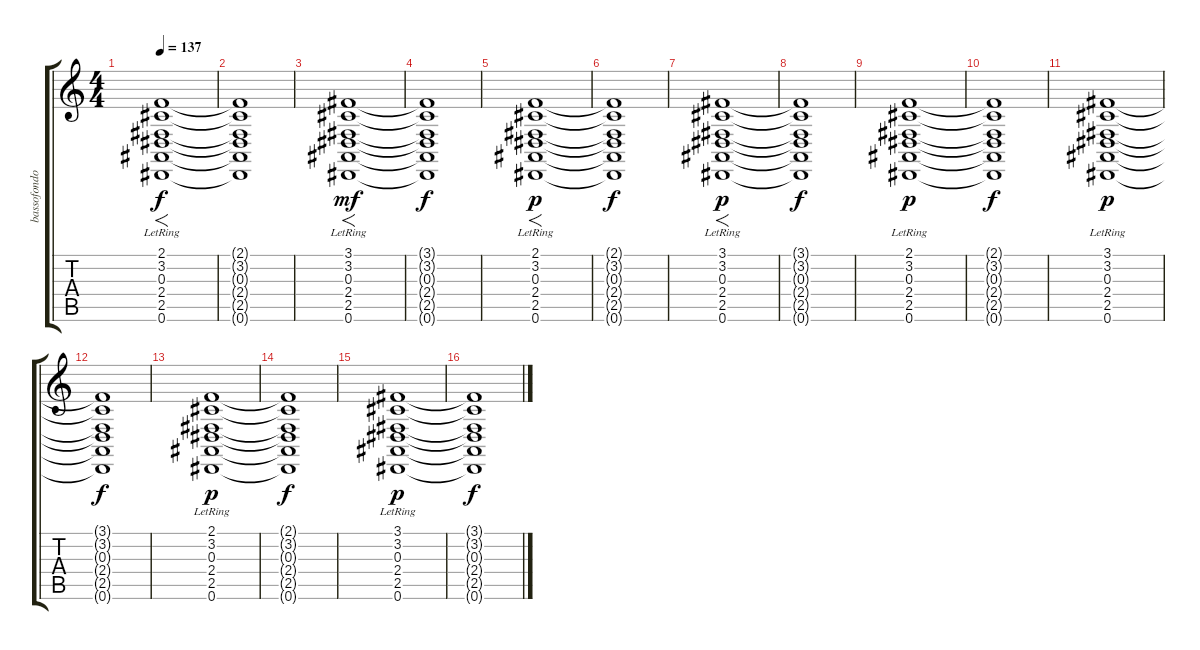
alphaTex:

\track ("bassofondo" "bassofondo") {instrument stringensemble2}
\staff {score tabs}
\tuning (Eb4 Bb3 Gb3 Db3 Ab2 Eb2) {hide}
\ts (4 4)
\tempo 137
\clef g2
\ks c
(2.1{lr} 3.2{lr} 0.3{lr} 2.4{lr} 2.5{lr} 0.6{lr}).1{f dy f} |
(2.1{t} 3.2{t} 0.3{t} 2.4{t} 2.5{t} 0.6{t}).1 |
(3.1{lr} 3.2{lr} 0.3{lr} 2.4{lr} 2.5{lr} 0.6{lr}).1{f dy mf} |
(3.1{t} 3.2{t} 0.3{t} 2.4{t} 2.5{t} 0.6{t}).1{dy f} |
(2.1{lr} 3.2{lr} 0.3{lr} 2.4{lr} 2.5{lr} 0.6{lr}).1{f dy p} |
(2.1{t} 3.2{t} 0.3{t} 2.4{t} 2.5{t} 0.6{t}).1{dy f} |
(3.1{lr} 3.2{lr} 0.3{lr} 2.4{lr} 2.5{lr} 0.6{lr}).1{f dy p} |
(3.1{t} 3.2{t} 0.3{t} 2.4{t} 2.5{t} 0.6{t}).1{dy f} |
(2.1{lr} 3.2{lr} 0.3{lr} 2.4{lr} 2.5{lr} 0.6{lr}).1{dy p} |
(2.1{t} 3.2{t} 0.3{t} 2.4{t} 2.5{t} 0.6{t}).1{dy f} |
(3.1{lr} 3.2{lr} 0.3{lr} 2.4{lr} 2.5{lr} 0.6{lr}).1{dy p} |
(3.1{t} 3.2{t} 0.3{t} 2.4{t} 2.5{t} 0.6{t}).1{dy f} |
(2.1{lr} 3.2{lr} 0.3{lr} 2.4{lr} 2.5{lr} 0.6{lr}).1{dy p} |
(2.1{t} 3.2{t} 0.3{t} 2.4{t} 2.5{t} 0.6{t}).1{dy f} |
(3.1{lr} 3.2{lr} 0.3{lr} 2.4{lr} 2.5{lr} 0.6{lr}).1{dy p} |
(3.1{t} 3.2{t} 0.3{t} 2.4{t} 2.5{t} 0.6{t}).1{dy f}
